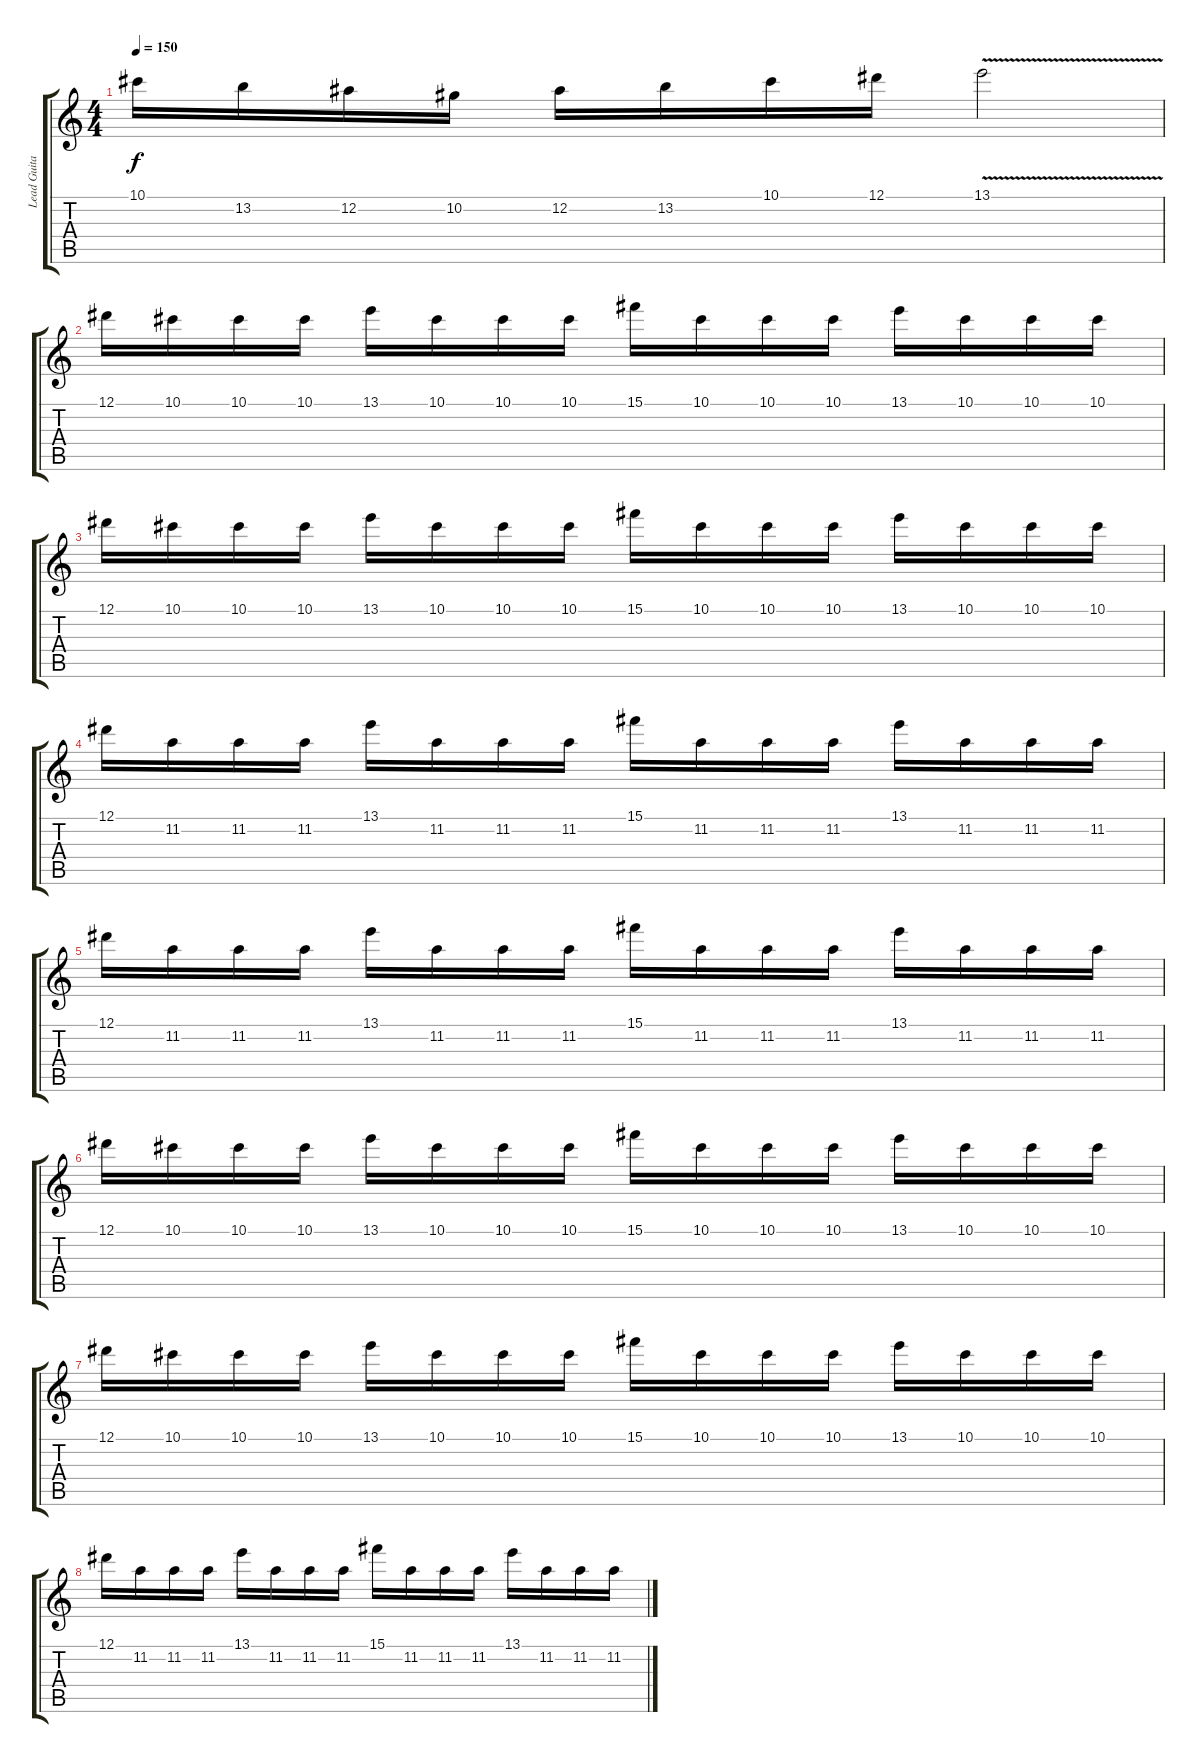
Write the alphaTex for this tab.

\track ("Lead Guitar" "Lead Guita") {instrument overdrivenguitar}
\staff {score tabs}
\tuning (Eb4 Bb3 Gb3 Db3 Ab2 Eb2) {hide}
\ts (4 4)
\tempo 150
\clef g2
\ks c
10.1.16{dy f} 13.2.16 12.2.16 10.2.16 12.2.16 13.2.16 10.1.16 12.1.16 13.1{v}.2 |
12.1.16 10.1.16 10.1.16 10.1.16 13.1.16 10.1.16 10.1.16 10.1.16 15.1.16 10.1.16 10.1.16 10.1.16 13.1.16 10.1.16 10.1.16 10.1.16 |
12.1.16 10.1.16 10.1.16 10.1.16 13.1.16 10.1.16 10.1.16 10.1.16 15.1.16 10.1.16 10.1.16 10.1.16 13.1.16 10.1.16 10.1.16 10.1.16 |
12.1.16 11.2.16 11.2.16 11.2.16 13.1.16 11.2.16 11.2.16 11.2.16 15.1.16 11.2.16 11.2.16 11.2.16 13.1.16 11.2.16 11.2.16 11.2.16 |
12.1.16 11.2.16 11.2.16 11.2.16 13.1.16 11.2.16 11.2.16 11.2.16 15.1.16 11.2.16 11.2.16 11.2.16 13.1.16 11.2.16 11.2.16 11.2.16 |
12.1.16 10.1.16 10.1.16 10.1.16 13.1.16 10.1.16 10.1.16 10.1.16 15.1.16 10.1.16 10.1.16 10.1.16 13.1.16 10.1.16 10.1.16 10.1.16 |
12.1.16 10.1.16 10.1.16 10.1.16 13.1.16 10.1.16 10.1.16 10.1.16 15.1.16 10.1.16 10.1.16 10.1.16 13.1.16 10.1.16 10.1.16 10.1.16 |
12.1.16 11.2.16 11.2.16 11.2.16 13.1.16 11.2.16 11.2.16 11.2.16 15.1.16 11.2.16 11.2.16 11.2.16 13.1.16 11.2.16 11.2.16 11.2.16
